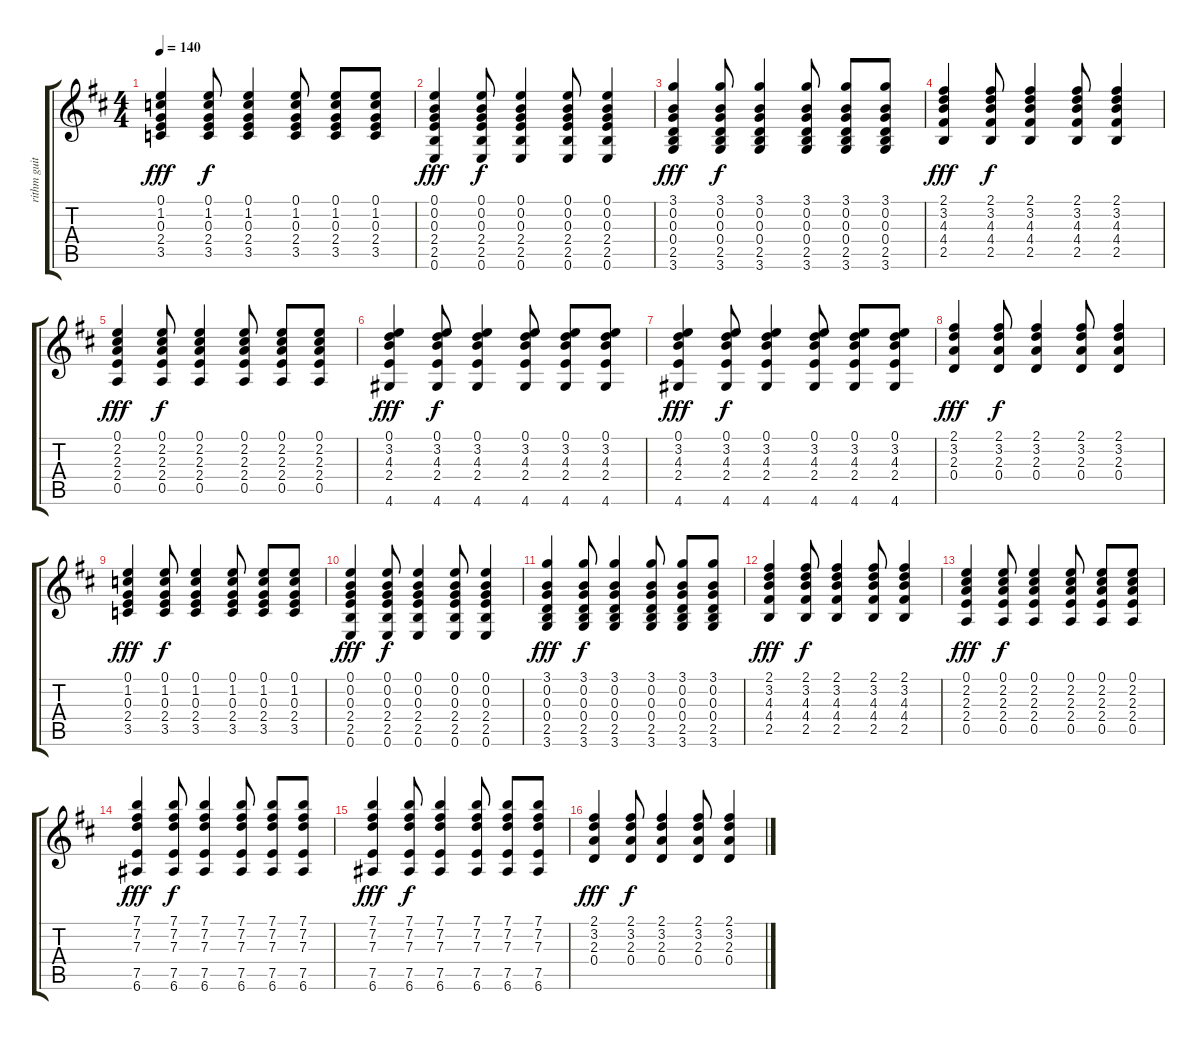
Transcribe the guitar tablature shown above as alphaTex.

\track ("rithm guitar" "rithm guit") {instrument acousticguitarsteel}
\staff {score tabs}
\tuning (E4 B3 G3 D3 A2 E2) {hide}
\ts (4 4)
\tempo 140
\clef g2
\ks d
(0.1 1.2 0.3 2.4 3.5).4{dy fff} (0.1 1.2 0.3 2.4 3.5).8{dy f} (0.1 1.2 0.3 2.4 3.5).4 (0.1 1.2 0.3 2.4 3.5).8 (0.1 1.2 0.3 2.4 3.5).8 (0.1 1.2 0.3 2.4 3.5).8 |
(0.1 0.2 0.3 2.4 2.5 0.6).4{dy fff} (0.1 0.2 0.3 2.4 2.5 0.6).8{dy f} (0.1 0.2 0.3 2.4 2.5 0.6).4 (0.1 0.2 0.3 2.4 2.5 0.6).8 (0.1 0.2 0.3 2.4 2.5 0.6).4 |
(3.1 0.2 0.3 0.4 2.5 3.6).4{dy fff} (3.1 0.2 0.3 0.4 2.5 3.6).8{dy f} (3.1 0.2 0.3 0.4 2.5 3.6).4 (3.1 0.2 0.3 0.4 2.5 3.6).8 (3.1 0.2 0.3 0.4 2.5 3.6).8 (3.1 0.2 0.3 0.4 2.5 3.6).8 |
(2.1 3.2 4.3 4.4 2.5).4{dy fff} (2.1 3.2 4.3 4.4 2.5).8{dy f} (2.1 3.2 4.3 4.4 2.5).4 (2.1 3.2 4.3 4.4 2.5).8 (2.1 3.2 4.3 4.4 2.5).4 |
(0.1 2.2 2.3 2.4 0.5).4{dy fff} (0.1 2.2 2.3 2.4 0.5).8{dy f} (0.1 2.2 2.3 2.4 0.5).4 (0.1 2.2 2.3 2.4 0.5).8 (0.1 2.2 2.3 2.4 0.5).8 (0.1 2.2 2.3 2.4 0.5).8 |
(0.1 3.2 4.3 2.4 4.6).4{dy fff} (0.1 3.2 4.3 2.4 4.6).8{dy f} (0.1 3.2 4.3 2.4 4.6).4 (0.1 3.2 4.3 2.4 4.6).8 (0.1 3.2 4.3 2.4 4.6).8 (0.1 3.2 4.3 2.4 4.6).8 |
(0.1 3.2 4.3 2.4 4.6).4{dy fff} (0.1 3.2 4.3 2.4 4.6).8{dy f} (0.1 3.2 4.3 2.4 4.6).4 (0.1 3.2 4.3 2.4 4.6).8 (0.1 3.2 4.3 2.4 4.6).8 (0.1 3.2 4.3 2.4 4.6).8 |
(2.1 3.2 2.3 0.4).4{dy fff} (2.1 3.2 2.3 0.4).8{dy f} (2.1 3.2 2.3 0.4).4 (2.1 3.2 2.3 0.4).8 (2.1 3.2 2.3 0.4).4 |
(0.1 1.2 0.3 2.4 3.5).4{dy fff} (0.1 1.2 0.3 2.4 3.5).8{dy f} (0.1 1.2 0.3 2.4 3.5).4 (0.1 1.2 0.3 2.4 3.5).8 (0.1 1.2 0.3 2.4 3.5).8 (0.1 1.2 0.3 2.4 3.5).8 |
(0.1 0.2 0.3 2.4 2.5 0.6).4{dy fff} (0.1 0.2 0.3 2.4 2.5 0.6).8{dy f} (0.1 0.2 0.3 2.4 2.5 0.6).4 (0.1 0.2 0.3 2.4 2.5 0.6).8 (0.1 0.2 0.3 2.4 2.5 0.6).4 |
(3.1 0.2 0.3 0.4 2.5 3.6).4{dy fff} (3.1 0.2 0.3 0.4 2.5 3.6).8{dy f} (3.1 0.2 0.3 0.4 2.5 3.6).4 (3.1 0.2 0.3 0.4 2.5 3.6).8 (3.1 0.2 0.3 0.4 2.5 3.6).8 (3.1 0.2 0.3 0.4 2.5 3.6).8 |
(2.1 3.2 4.3 4.4 2.5).4{dy fff} (2.1 3.2 4.3 4.4 2.5).8{dy f} (2.1 3.2 4.3 4.4 2.5).4 (2.1 3.2 4.3 4.4 2.5).8 (2.1 3.2 4.3 4.4 2.5).4 |
(0.1 2.2 2.3 2.4 0.5).4{dy fff} (0.1 2.2 2.3 2.4 0.5).8{dy f} (0.1 2.2 2.3 2.4 0.5).4 (0.1 2.2 2.3 2.4 0.5).8 (0.1 2.2 2.3 2.4 0.5).8 (0.1 2.2 2.3 2.4 0.5).8 |
(7.1 7.2 7.3 7.5 6.6).4{dy fff} (7.1 7.2 7.3 7.5 6.6).8{dy f} (7.1 7.2 7.3 7.5 6.6).4 (7.1 7.2 7.3 7.5 6.6).8 (7.1 7.2 7.3 7.5 6.6).8 (7.1 7.2 7.3 7.5 6.6).8 |
(7.1 7.2 7.3 7.5 6.6).4{dy fff} (7.1 7.2 7.3 7.5 6.6).8{dy f} (7.1 7.2 7.3 7.5 6.6).4 (7.1 7.2 7.3 7.5 6.6).8 (7.1 7.2 7.3 7.5 6.6).8 (7.1 7.2 7.3 7.5 6.6).8 |
(2.1 3.2 2.3 0.4).4{dy fff} (2.1 3.2 2.3 0.4).8{dy f} (2.1 3.2 2.3 0.4).4 (2.1 3.2 2.3 0.4).8 (2.1 3.2 2.3 0.4).4
